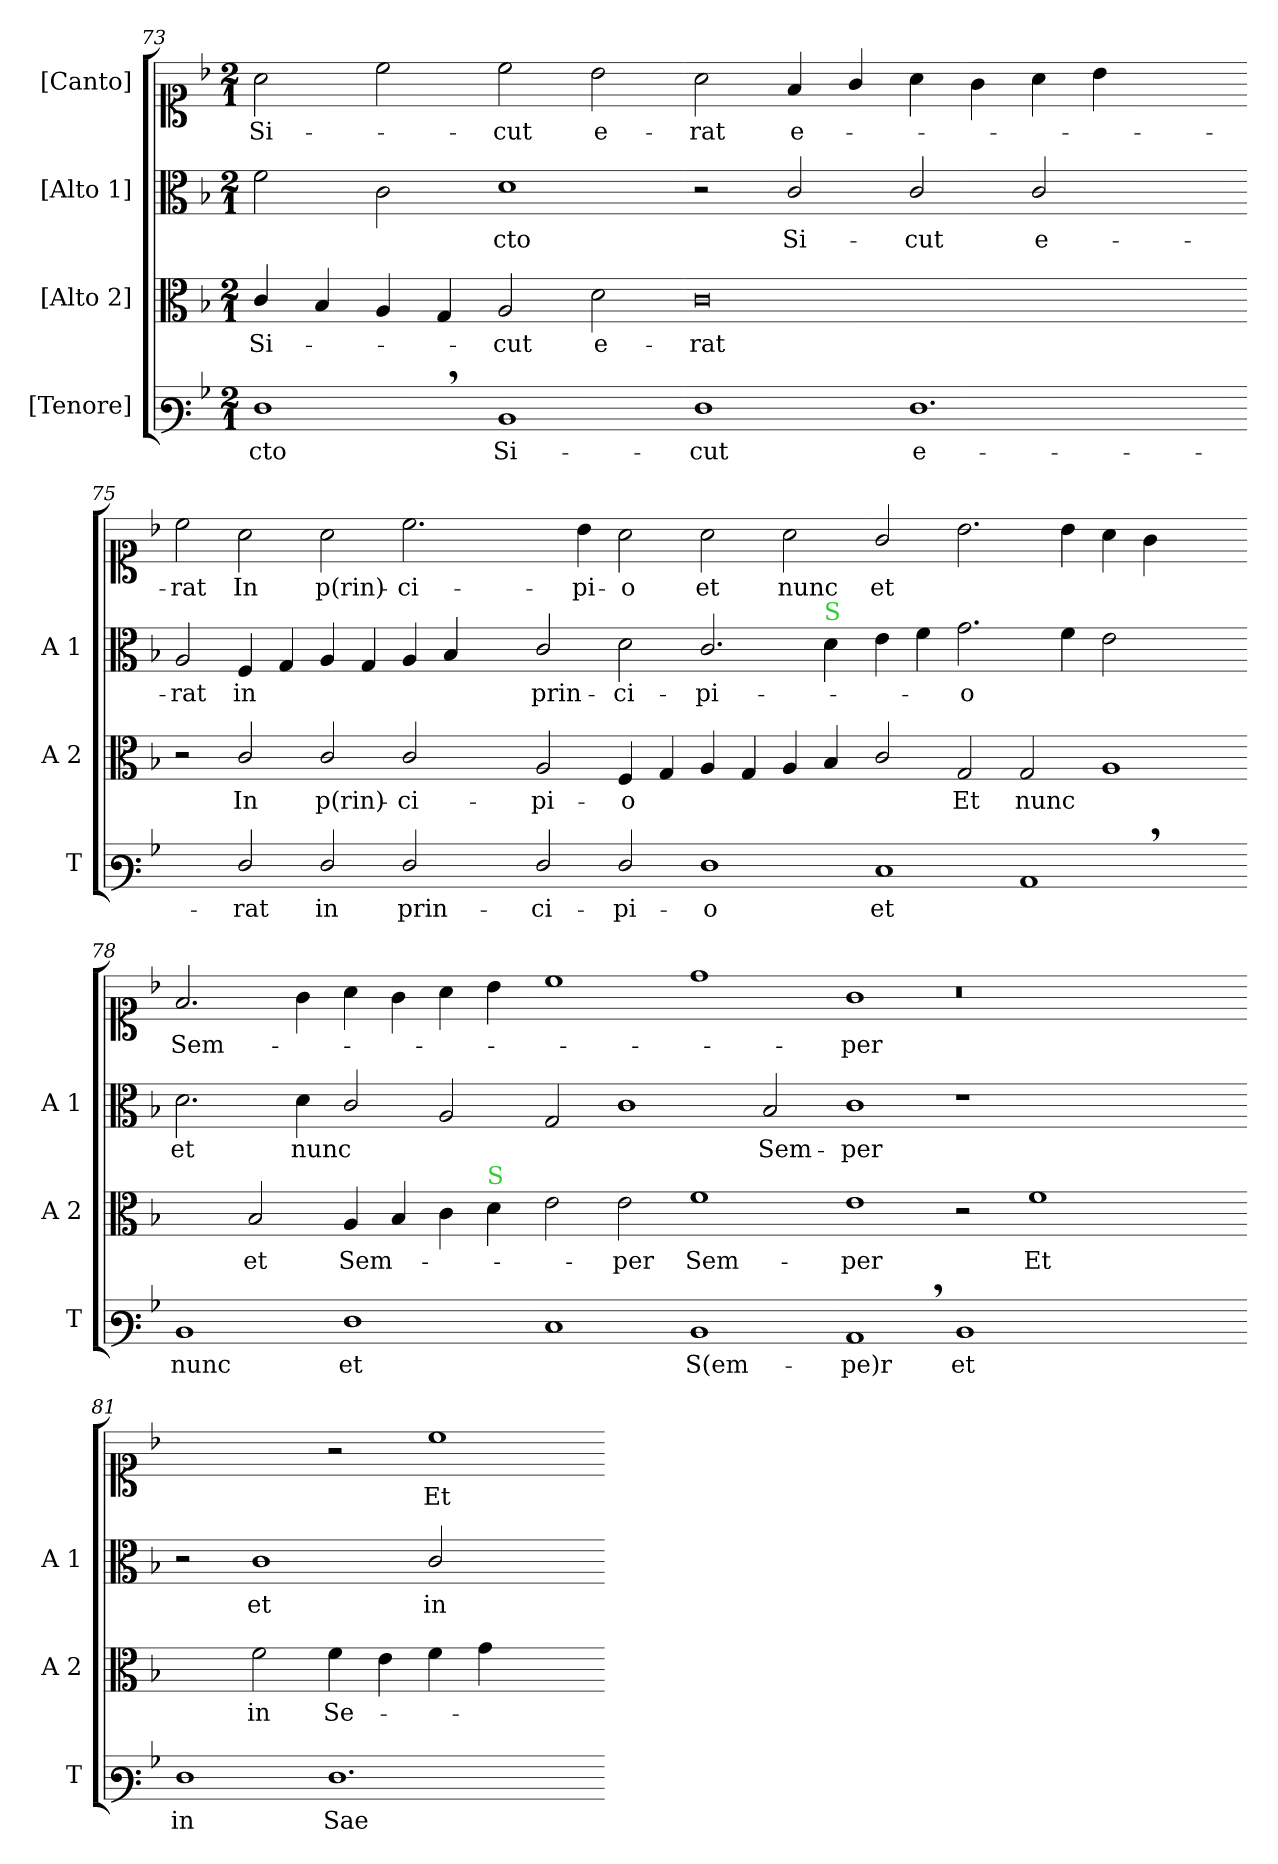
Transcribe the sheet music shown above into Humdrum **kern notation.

**kern	**text	**kern	**text	**kern	**text	**kern	**text
*part4	*part4	*part3	*part3	*part2	*part2	*part1	*part1
*staff4	*staff4	*staff3	*staff3	*staff2	*staff2	*staff1	*staff1
*I"[Tenore]	*	*I"[Alto 2]	*	*I"[Alto 1]	*	*I"[Canto]	*
*I'T	*	*I'A 2	*	*I'A 1	*	*	*
*clefF3	*	*clefC3	*	*clefC3	*	*clefC1	*
*k[b-]	*	*k[b-]	*	*k[b-]	*	*k[b-]	*
*M2/1	*	*M2/1	*	*M2/1	*	*M2/1	*
=73	=73	=73	=73	=73	=73	=73	=73
1F,<	-cto	4c/	Si-	2f\	.	2a\	Si-
.	.	4B-/	.	.	.	.	.
.	.	4A/	.	2c\	.	2cc\	.
.	.	4G/	.	.	.	.	.
1D	Si-	2A/	-cut	1d	-cto	2cc\	-cut
.	.	2d\	e-	.	.	2b-\	e-
=74-	=74-	=74-	=74-	=74-	=74-	=74-	=74-
1F	-cut	0c	-rat	2r	.	2a\	-rat
.	.	.	.	2c/	Si-	4f/	e-
.	.	.	.	.	.	4g/	.
1.F	e-	.	.	2c/	-cut	4a\	.
.	.	.	.	.	.	4g\	.
.	.	.	.	2c/	e-	4a\	.
.	.	.	.	.	.	4b-\	.
.	.	2ryy	.	2ryy	.	2ryy	.
=75-	=75-	=75-	=75-	=75-	=75-	=75-	=75-
2ryy	.	2r	.	2A/	-rat	2cc\	-rat
2F/	-rat	2c/	In	4F/	in	2a\	In
.	.	.	.	4G/	.	.	.
2F/	in	2c/	p(rin)-	4A/	.	2a\	p(rin)-
.	.	.	.	4G/	.	.	.
2F/	prin-	2c/	-ci-	4A/	.	2.cc\	-ci-
.	.	.	.	4B-/	.	.	.
4ryy	.	4ryy	.	4ryy	.	.	.
=76-	=76-	=76-	=76-	=76-	=76-	=76-	=76-
2F/	-ci-	2A/	-pi-	2c/	prin-	4ryy	.
.	.	.	.	.	.	4b-\	-pi-
2F/	-pi-	4F/	-o	2d\	-ci-	2a\	-o
.	.	4G/	.	.	.	.	.
1F	-o	4A/	.	2.c/	-pi-	2a\	et
.	.	4G/	.	.	.	.	.
.	.	4A/	.	.	.	2a\	nunc
!	!	!	!	!LO:TX:a:color=limegreen:t=S	!	!	!
.	.	4B-/	.	4d\	.	.	.
=77-	=77-	=77-	=77-	=77-	=77-	=77-	=77-
1E	et	2c/	.	4e\	.	2g/	et
.	.	.	.	4f\	.	.	.
.	.	2G/	Et	2.g\	-o	2.b-\	.
1C,<	.	2G/	nunc	.	.	.	.
.	.	.	.	4f\	.	4b-\	.
.	.	1A/	.	2e\	.	4a\	.
.	.	.	.	.	.	4g\	.
2ryy	.	.	.	2ryy	.	2ryy	.
=78-	=78-	=78-	=78-	=78-	=78-	=78-	=78-
1D	nunc	2ryy	.	2.d\	et	2.f/	Sem-
.	.	2B-/	et	.	.	.	.
.	.	.	.	4d\	nunc	4g\	.
1F	et	4A/	Sem-	2c/	.	4a\	.
.	.	4B-/	.	.	.	4g\	.
.	.	4c\	.	2A/	.	4a\	.
!	!	!LO:TX:a:color=limegreen:t=S	!	!	!	!	!
.	.	4d\	.	.	.	4b-\	.
=79-	=79-	=79-	=79-	=79-	=79-	=79-	=79-
1E	.	2e\	.	2G/	.	1cc	.
.	.	2e\	-per	1c	.	.	.
1D	S(em-	1f	Sem-	.	.	1dd	.
.	.	.	.	2B-/	Sem-	.	.
=80-	=80-	=80-	=80-	=80-	=80-	=80-	=80-
1C,<	-pe)r	1e	-per	1c	-per	1g	-per
1D	et	2r	.	1r	.	0r	.
.	.	1f\	Et	.	.	.	.
1ryy	.	.	.	1ryy	.	.	.
.	.	2ryy	.	.	.	.	.
=81-	=81-	=81-	=81-	=81-	=81-	=81-	=81-
1F	in	2ryy	.	2r	.	1ryy	.
.	.	2f\	in	1c	et	.	.
1.F	Sae-	4f\	Se-	.	.	2r	.
.	.	4e\	.	.	.	.	.
.	.	4f\	.	2c/	in	1cc\	Et
.	.	4g\	.	.	.	.	.
.	.	2ryy	.	2ryy	.	.	.
=-	=-	=-	=-	=-	=-	=-	=-
*-	*-	*-	*-	*-	*-	*-	*-
